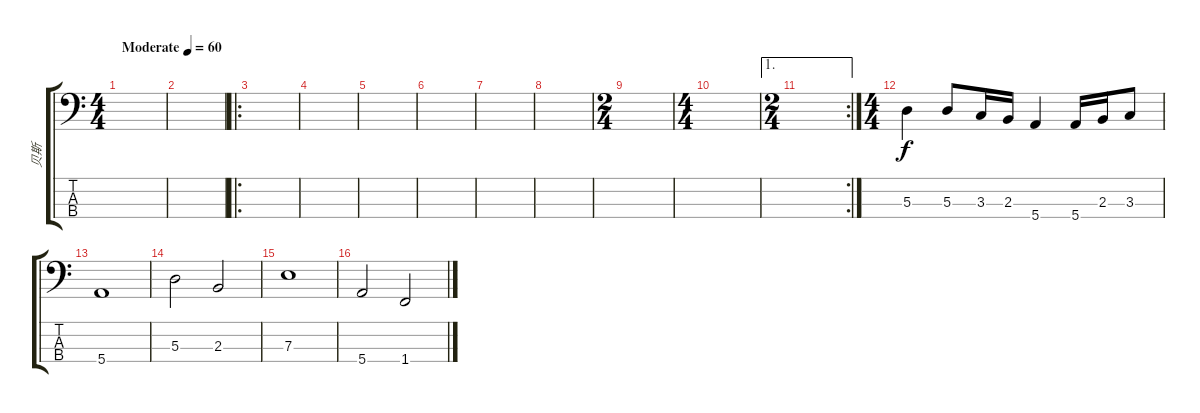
\track ("贝斯" "贝斯") {instrument electricbassfinger}
\staff {score tabs}
\tuning (G2 D2 A1 E1) {hide}
\ts (4 4)
\tempo (60 "Moderate")
\clef f4
\ks c
|
|
\ro
|
|
|
|
|
|
\ts (2 4)
|
\ts (4 4)
|
\ae 1
\rc 2
\ts (2 4)
|
\ts (4 4)
5.3.4 5.3.8 3.3.16 2.3.16 5.4.4 5.4.16 2.3.16 3.3.8 |
5.4.1 |
5.3.2 2.3.2 |
7.3.1 |
5.4.2 1.4.2
